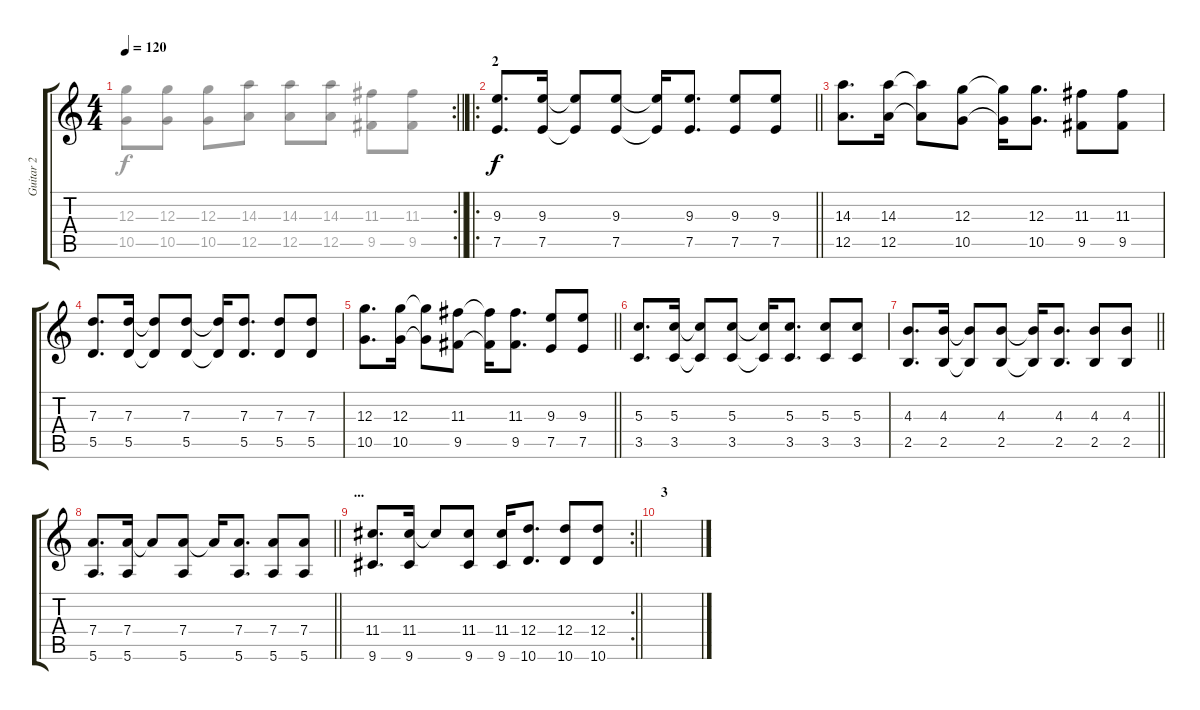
\track ("Guitar 2" "Guitar 2") {instrument overdrivenguitar}
\staff {score tabs}
\tuning (E4 B3 G3 D3 A2 E2) {hide}
\voice
\rc 2
\ts (4 4)
\tempo 120
\clef g2
\barLineRight lightlight
\ks c
|
\ro
\section ("" "2")
\barLineRight lightlight
(9.3 7.5).8{d} (9.3 7.5).16 (9.3{t} 7.5{t}).8 (9.3 7.5).8 (9.3{t} 7.5{t}).16 (9.3 7.5).8{d} (9.3 7.5).8 (9.3 7.5).8 |
(14.3 12.5).8{d} (14.3 12.5).16 (14.3{t} 12.5{t}).8 (12.3 10.5).8 (12.3{t} 10.5{t}).16 (12.3 10.5).8{d} (11.3 9.5).8 (11.3 9.5).8 |
(7.3 5.5).8{d} (7.3 5.5).16 (7.3{t} 5.5{t}).8 (7.3 5.5).8 (7.3{t} 5.5{t}).16 (7.3 5.5).8{d} (7.3 5.5).8 (7.3 5.5).8 |
\barLineRight lightlight
(12.3 10.5).8{d} (12.3 10.5).16 (12.3{t} 10.5{t}).8 (11.3 9.5).8 (11.3{t} 9.5{t}).16 (11.3 9.5).8{d} (9.3 7.5).8 (9.3 7.5).8 |
(5.3 3.5).8{d} (5.3 3.5).16 (5.3{t} 3.5{t}).8 (5.3 3.5).8 (5.3{t} 3.5{t}).16 (5.3 3.5).8{d} (5.3 3.5).8 (5.3 3.5).8 |
\barLineRight lightlight
(4.3 2.5).8{d} (4.3 2.5).16 (4.3{t} 2.5{t}).8 (4.3 2.5).8 (4.3{t} 2.5{t}).16 (4.3 2.5).8{d} (4.3 2.5).8 (4.3 2.5).8 |
\barLineRight lightlight
(7.4 5.6).8{d} (7.4 5.6).16 7.4{t}.8 (7.4 5.6).8 7.4{t}.16 (7.4 5.6).8{d} (7.4 5.6).8 (7.4 5.6).8 |
\rc 2
\section ("" "...")
\barLineRight lightlight
(11.4 9.6).8{d} (11.4 9.6).16 11.4{t}.8 (11.4 9.6).8 (11.4 9.6).16 (12.4 10.6).8{d} (12.4 10.6).8 (12.4 10.6).8 |
\section ("" "3")
|
|
|
|
|
|
\voice
\clef g2
\ottava regular
\simile none
\barLineRight lightlight
\ks c
(12.3 10.5).8{dy f} (12.3 10.5).8 (12.3 10.5).8 (14.3 12.5).8 (14.3 12.5).8 (14.3 12.5).8 (11.3 9.5).8 (11.3 9.5).8 |
\barLineRight lightlight
|
|
|
\barLineRight lightlight
|
|
\barLineRight lightlight
|
\barLineRight lightlight
|
\barLineRight lightlight
|
|
|
|
|
|
|
